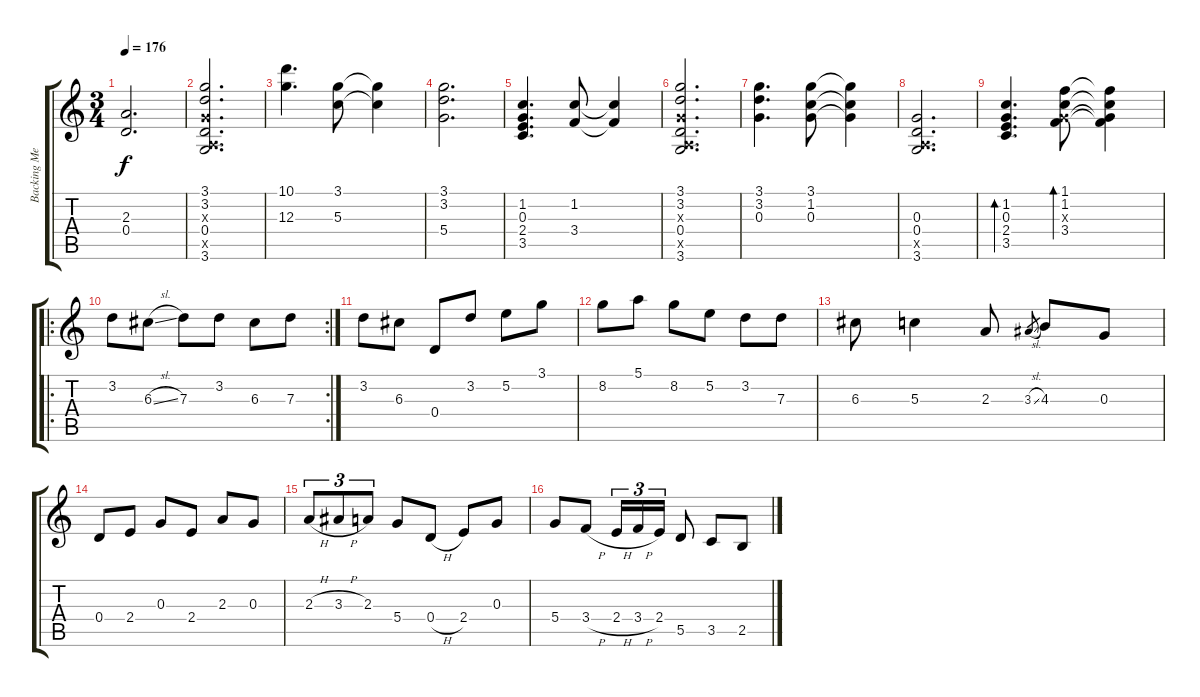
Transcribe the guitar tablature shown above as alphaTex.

\track ("Backing Melody" "Backing Me") {instrument acousticguitarsteel}
\staff {score tabs}
\tuning (E4 B3 G3 D3 A2 E2) {hide}
\ts (3 4)
\tempo 176
\clef g2
\ks c
(2.3 0.4).2{d dy f} |
(3.1 3.2 0.3{x} 0.4 0.5{x} 3.6).2{d} |
(10.1 12.3).4{d} (3.1 5.3).8 (3.1{t} 5.3{t}).4 |
(3.1 3.2 5.4).2{d} |
(1.2 0.3 2.4 3.5).4{d} (1.2 3.4).8 (1.2{t} 3.4{t}).4 |
(3.1 3.2 0.3{x} 0.4 0.5{x} 3.6).2{d} |
(3.1 3.2 0.3).4{d} (3.1 1.2 0.3).8 (3.1{t} 1.2{t} 0.3{t}).4 |
(0.3 0.4 0.5{x} 3.6).2{d} |
(1.2 0.3 2.4 3.5).4{d bd 240} (1.1 1.2 0.3{x} 3.4).8{bd 240} (1.1{t} 1.2{t} 0.3{t} 3.4{t}).4 |
\ro
\rc 2
3.2.8 6.3{sl}.8 7.3.8 3.2.8 6.3.8 7.3.8 |
3.2.8 6.3.8 0.4.8 3.2.8 5.2.8 3.1.8 |
8.2.8 5.1.8 8.2.8 5.2.8 3.2.8 7.3.8 |
6.3.8 5.3.4 2.3.8 3.3{sl}.8{gr} 4.3.8 0.3.8 |
0.4.8 2.4.8 0.3.8 2.4.8 2.3.8 0.3.8 |
2.3{h}.8{tu (3 2)} 3.3{h}.8{tu (3 2)} 2.3.8{tu (3 2)} 5.4.8 0.4{h}.8 2.4.8 0.3.8 |
5.4.8 3.4{h}.8 2.4{h}.16{tu (3 2)} 3.4{h}.16{tu (3 2)} 2.4.16{tu (3 2)} 5.5.8 3.5.8 2.5.8
